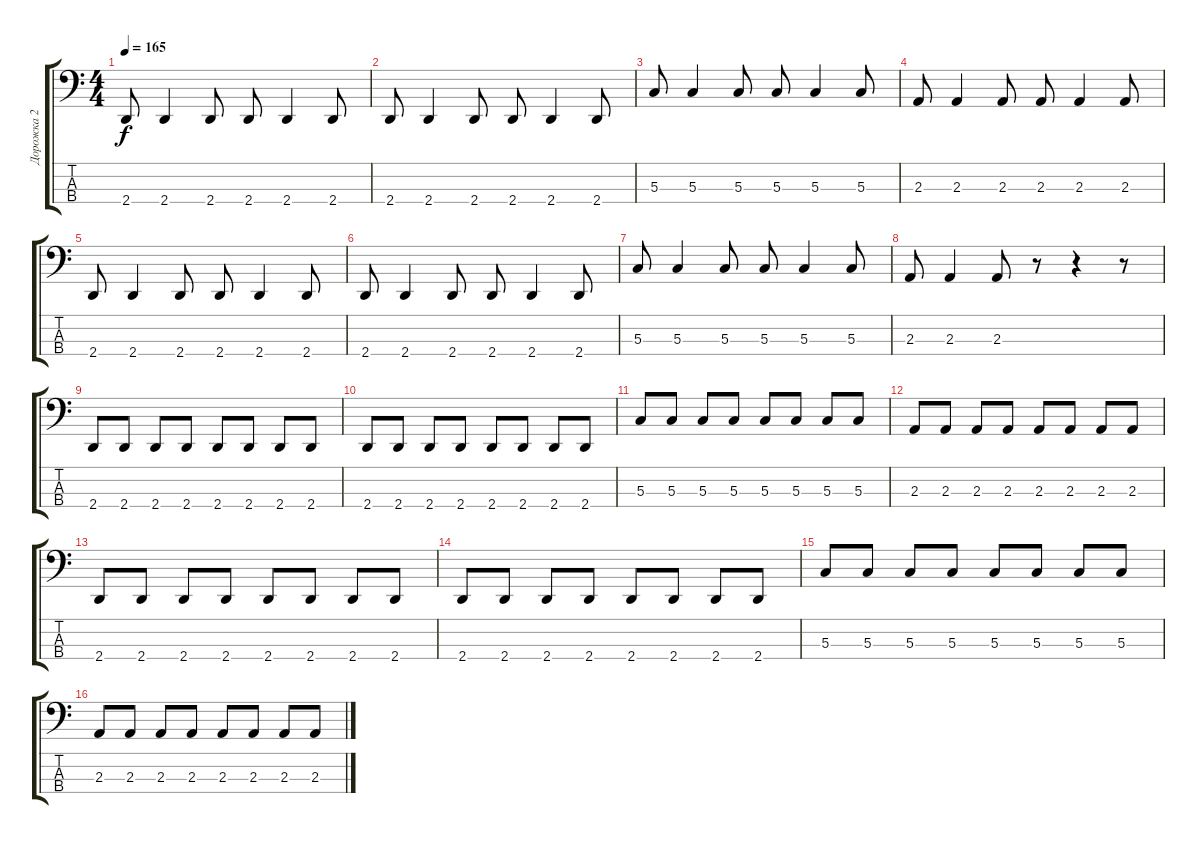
\track ("Дорожка 2" "Дорожка 2") {instrument electricbasspick}
\staff {score tabs}
\tuning (F2 C2 G1 C1) {hide}
\ts (4 4)
\tempo 165
\clef f4
\ks c
2.4.8{dy f} 2.4.4 2.4.8 2.4.8 2.4.4 2.4.8 |
2.4.8 2.4.4 2.4.8 2.4.8 2.4.4 2.4.8 |
5.3.8 5.3.4 5.3.8 5.3.8 5.3.4 5.3.8 |
2.3.8 2.3.4 2.3.8 2.3.8 2.3.4 2.3.8 |
2.4.8 2.4.4 2.4.8 2.4.8 2.4.4 2.4.8 |
2.4.8 2.4.4 2.4.8 2.4.8 2.4.4 2.4.8 |
5.3.8 5.3.4 5.3.8 5.3.8 5.3.4 5.3.8 |
2.3.8 2.3.4 2.3.8 r.8 r.4 r.8 |
2.4.8 2.4.8 2.4.8 2.4.8 2.4.8 2.4.8 2.4.8 2.4.8 |
2.4.8 2.4.8 2.4.8 2.4.8 2.4.8 2.4.8 2.4.8 2.4.8 |
5.3.8 5.3.8 5.3.8 5.3.8 5.3.8 5.3.8 5.3.8 5.3.8 |
2.3.8 2.3.8 2.3.8 2.3.8 2.3.8 2.3.8 2.3.8 2.3.8 |
2.4.8 2.4.8 2.4.8 2.4.8 2.4.8 2.4.8 2.4.8 2.4.8 |
2.4.8 2.4.8 2.4.8 2.4.8 2.4.8 2.4.8 2.4.8 2.4.8 |
5.3.8 5.3.8 5.3.8 5.3.8 5.3.8 5.3.8 5.3.8 5.3.8 |
2.3.8 2.3.8 2.3.8 2.3.8 2.3.8 2.3.8 2.3.8 2.3.8
